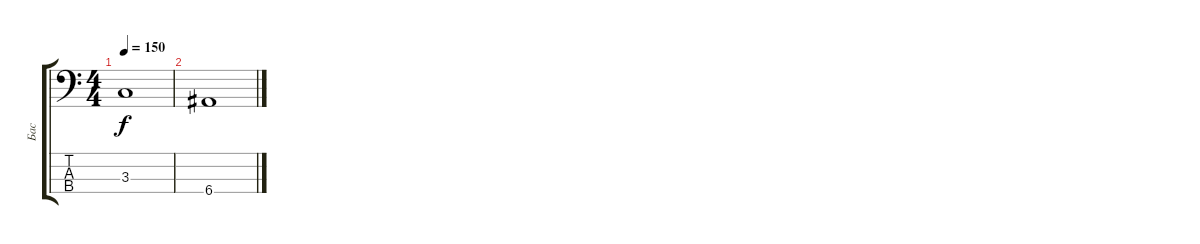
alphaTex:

\track ("Бас" "Бас") {instrument electricbassfinger}
\staff {score tabs}
\tuning (G2 D2 A1 E1) {hide}
\ts (4 4)
\tempo 150
\clef f4
\ks c
3.3.1{dy f} |
6.4{t}.1
